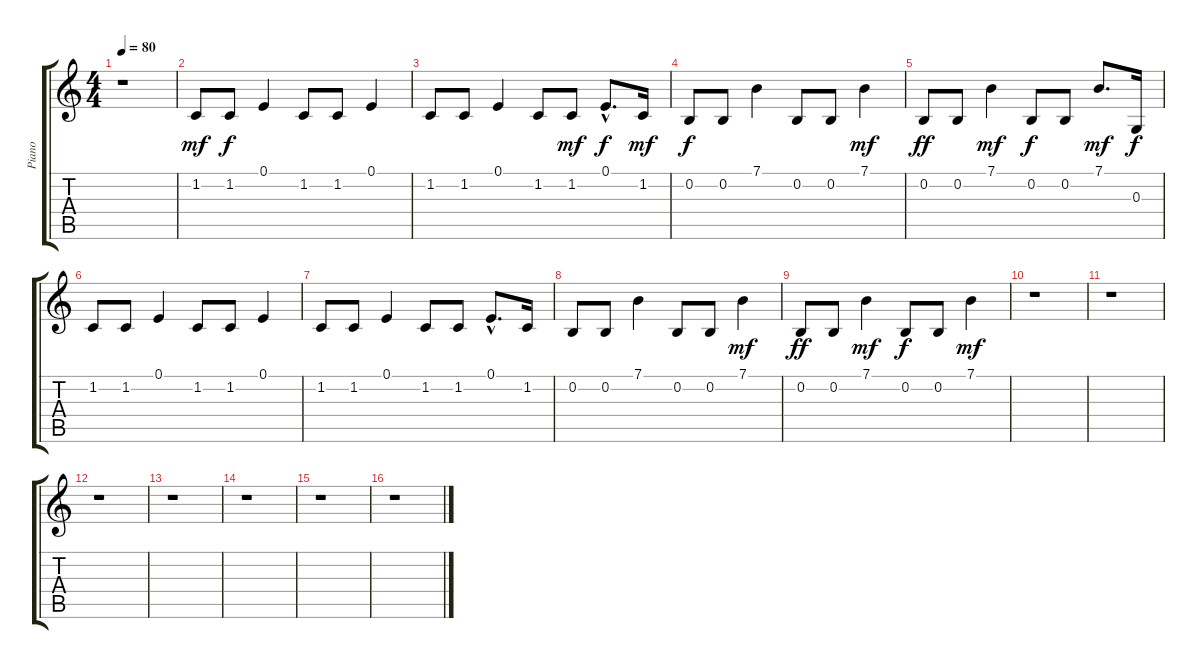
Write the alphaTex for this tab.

\track ("Piano" "Piano") {instrument harpsichord}
\staff {score tabs}
\tuning (E4 B3 G3 D3 A2 E2) {hide}
\ts (4 4)
\tempo 80
\clef g2
\ks c
r.1{dy mf instrument harpsichord} |
1.2.8 1.2.8{dy f} 0.1.4 1.2.8 1.2.8 0.1.4 |
1.2.8 1.2.8 0.1.4 1.2.8 1.2.8{dy mf} 0.1{hac}.8{d dy f} 1.2.16{dy mf} |
0.2.8{dy f} 0.2.8 7.1.4 0.2.8 0.2.8 7.1.4{dy mf} |
0.2.8{dy ff} 0.2.8 7.1.4{dy mf} 0.2.8{dy f} 0.2.8 7.1.8{d dy mf} 0.3.16{dy f} |
1.2.8 1.2.8 0.1.4 1.2.8 1.2.8 0.1.4 |
1.2.8 1.2.8 0.1.4 1.2.8 1.2.8 0.1{hac}.8{d} 1.2.16 |
0.2.8 0.2.8 7.1.4 0.2.8 0.2.8 7.1.4{dy mf} |
0.2.8{dy ff} 0.2.8 7.1.4{dy mf} 0.2.8{dy f} 0.2.8 7.1.4{dy mf} |
r.1 |
r.1 |
r.1 |
r.1 |
r.1 |
r.1 |
r.1
